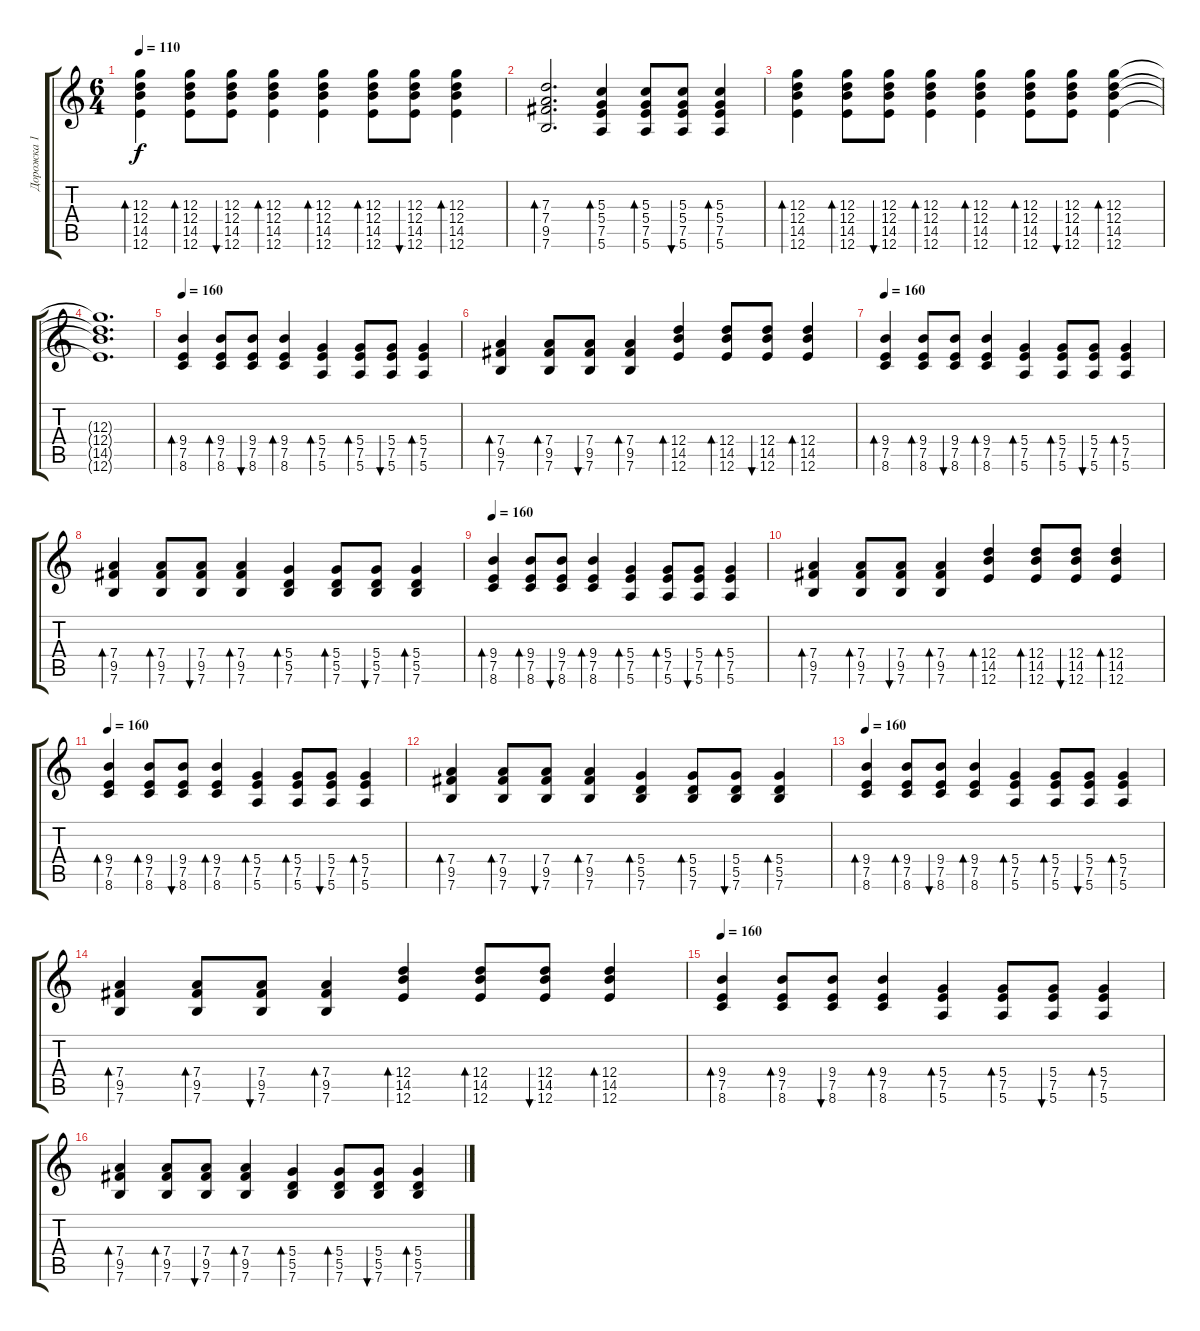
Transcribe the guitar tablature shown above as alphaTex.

\track ("Дорожка 1" "Дорожка 1") {instrument acousticguitarsteel}
\staff {score tabs}
\tuning (E4 B3 G3 D3 A2 E2) {hide}
\ts (6 4)
\tempo 110
\clef g2
\ks c
(12.3 12.4 14.5 12.6).4{bd 60 dy f} (12.3 12.4 14.5 12.6).8{bd 60} (12.3 12.4 14.5 12.6).8{bu 60} (12.3 12.4 14.5 12.6).4{bd 60} (12.3 12.4 14.5 12.6).4{bd 60} (12.3 12.4 14.5 12.6).8{bd 60} (12.3 12.4 14.5 12.6).8{bu 60} (12.3 12.4 14.5 12.6).4{bd 60} |
(7.3 7.4 9.5 7.6).2{d bd 60} (5.3 5.4 7.5 5.6).4{bd 60} (5.3 5.4 7.5 5.6).8{bd 60} (5.3 5.4 7.5 5.6).8{bu 60} (5.3 5.4 7.5 5.6).4{bd 60} |
(12.3 12.4 14.5 12.6).4{bd 60 instrument acousticguitarnylon} (12.3 12.4 14.5 12.6).8{bd 60} (12.3 12.4 14.5 12.6).8{bu 60} (12.3 12.4 14.5 12.6).4{bd 60} (12.3 12.4 14.5 12.6).4{bd 60} (12.3 12.4 14.5 12.6).8{bd 60} (12.3 12.4 14.5 12.6).8{bu 60} (12.3 12.4 14.5 12.6).4{bd 60} |
(12.3{t} 12.4{t} 14.5{t} 12.6{t}).1{d} |
\tempo 160
(9.4 7.5 8.6).4{bd 60 instrument acousticguitarnylon} (9.4 7.5 8.6).8{bd 60} (9.4 7.5 8.6).8{bu 60} (9.4 7.5 8.6).4{bd 60} (5.4 7.5 5.6).4{bd 60} (5.4 7.5 5.6).8{bd 60} (5.4 7.5 5.6).8{bu 60} (5.4 7.5 5.6).4{bd 60} |
(7.4 9.5 7.6).4{bd 60} (7.4 9.5 7.6).8{bd 60} (7.4 9.5 7.6).8{bu 60} (7.4 9.5 7.6).4{bd 60} (12.4 14.5 12.6).4{bd 60} (12.4 14.5 12.6).8{bd 60} (12.4 14.5 12.6).8{bu 60} (12.4 14.5 12.6).4{bd 60} |
\tempo 160
(9.4 7.5 8.6).4{bd 60 instrument acousticguitarnylon} (9.4 7.5 8.6).8{bd 60} (9.4 7.5 8.6).8{bu 60} (9.4 7.5 8.6).4{bd 60} (5.4 7.5 5.6).4{bd 60} (5.4 7.5 5.6).8{bd 60} (5.4 7.5 5.6).8{bu 60} (5.4 7.5 5.6).4{bd 60} |
(7.4 9.5 7.6).4{bd 60} (7.4 9.5 7.6).8{bd 60} (7.4 9.5 7.6).8{bu 60} (7.4 9.5 7.6).4{bd 60} (5.4 5.5 7.6).4{bd 60} (5.4 5.5 7.6).8{bd 60} (5.4 5.5 7.6).8{bu 60} (5.4 5.5 7.6).4{bd 60} |
\tempo 160
(9.4 7.5 8.6).4{bd 60 instrument acousticguitarnylon} (9.4 7.5 8.6).8{bd 60} (9.4 7.5 8.6).8{bu 60} (9.4 7.5 8.6).4{bd 60} (5.4 7.5 5.6).4{bd 60} (5.4 7.5 5.6).8{bd 60} (5.4 7.5 5.6).8{bu 60} (5.4 7.5 5.6).4{bd 60} |
(7.4 9.5 7.6).4{bd 60} (7.4 9.5 7.6).8{bd 60} (7.4 9.5 7.6).8{bu 60} (7.4 9.5 7.6).4{bd 60} (12.4 14.5 12.6).4{bd 60} (12.4 14.5 12.6).8{bd 60} (12.4 14.5 12.6).8{bu 60} (12.4 14.5 12.6).4{bd 60} |
\tempo 160
(9.4 7.5 8.6).4{bd 60 instrument acousticguitarnylon} (9.4 7.5 8.6).8{bd 60} (9.4 7.5 8.6).8{bu 60} (9.4 7.5 8.6).4{bd 60} (5.4 7.5 5.6).4{bd 60} (5.4 7.5 5.6).8{bd 60} (5.4 7.5 5.6).8{bu 60} (5.4 7.5 5.6).4{bd 60} |
(7.4 9.5 7.6).4{bd 60} (7.4 9.5 7.6).8{bd 60} (7.4 9.5 7.6).8{bu 60} (7.4 9.5 7.6).4{bd 60} (5.4 5.5 7.6).4{bd 60} (5.4 5.5 7.6).8{bd 60} (5.4 5.5 7.6).8{bu 60} (5.4 5.5 7.6).4{bd 60} |
\tempo 160
(9.4 7.5 8.6).4{bd 60 instrument acousticguitarnylon} (9.4 7.5 8.6).8{bd 60} (9.4 7.5 8.6).8{bu 60} (9.4 7.5 8.6).4{bd 60} (5.4 7.5 5.6).4{bd 60} (5.4 7.5 5.6).8{bd 60} (5.4 7.5 5.6).8{bu 60} (5.4 7.5 5.6).4{bd 60} |
(7.4 9.5 7.6).4{bd 60} (7.4 9.5 7.6).8{bd 60} (7.4 9.5 7.6).8{bu 60} (7.4 9.5 7.6).4{bd 60} (12.4 14.5 12.6).4{bd 60} (12.4 14.5 12.6).8{bd 60} (12.4 14.5 12.6).8{bu 60} (12.4 14.5 12.6).4{bd 60} |
\tempo 160
(9.4 7.5 8.6).4{bd 60 instrument acousticguitarnylon} (9.4 7.5 8.6).8{bd 60} (9.4 7.5 8.6).8{bu 60} (9.4 7.5 8.6).4{bd 60} (5.4 7.5 5.6).4{bd 60} (5.4 7.5 5.6).8{bd 60} (5.4 7.5 5.6).8{bu 60} (5.4 7.5 5.6).4{bd 60} |
(7.4 9.5 7.6).4{bd 60} (7.4 9.5 7.6).8{bd 60} (7.4 9.5 7.6).8{bu 60} (7.4 9.5 7.6).4{bd 60} (5.4 5.5 7.6).4{bd 60} (5.4 5.5 7.6).8{bd 60} (5.4 5.5 7.6).8{bu 60} (5.4 5.5 7.6).4{bd 60}
